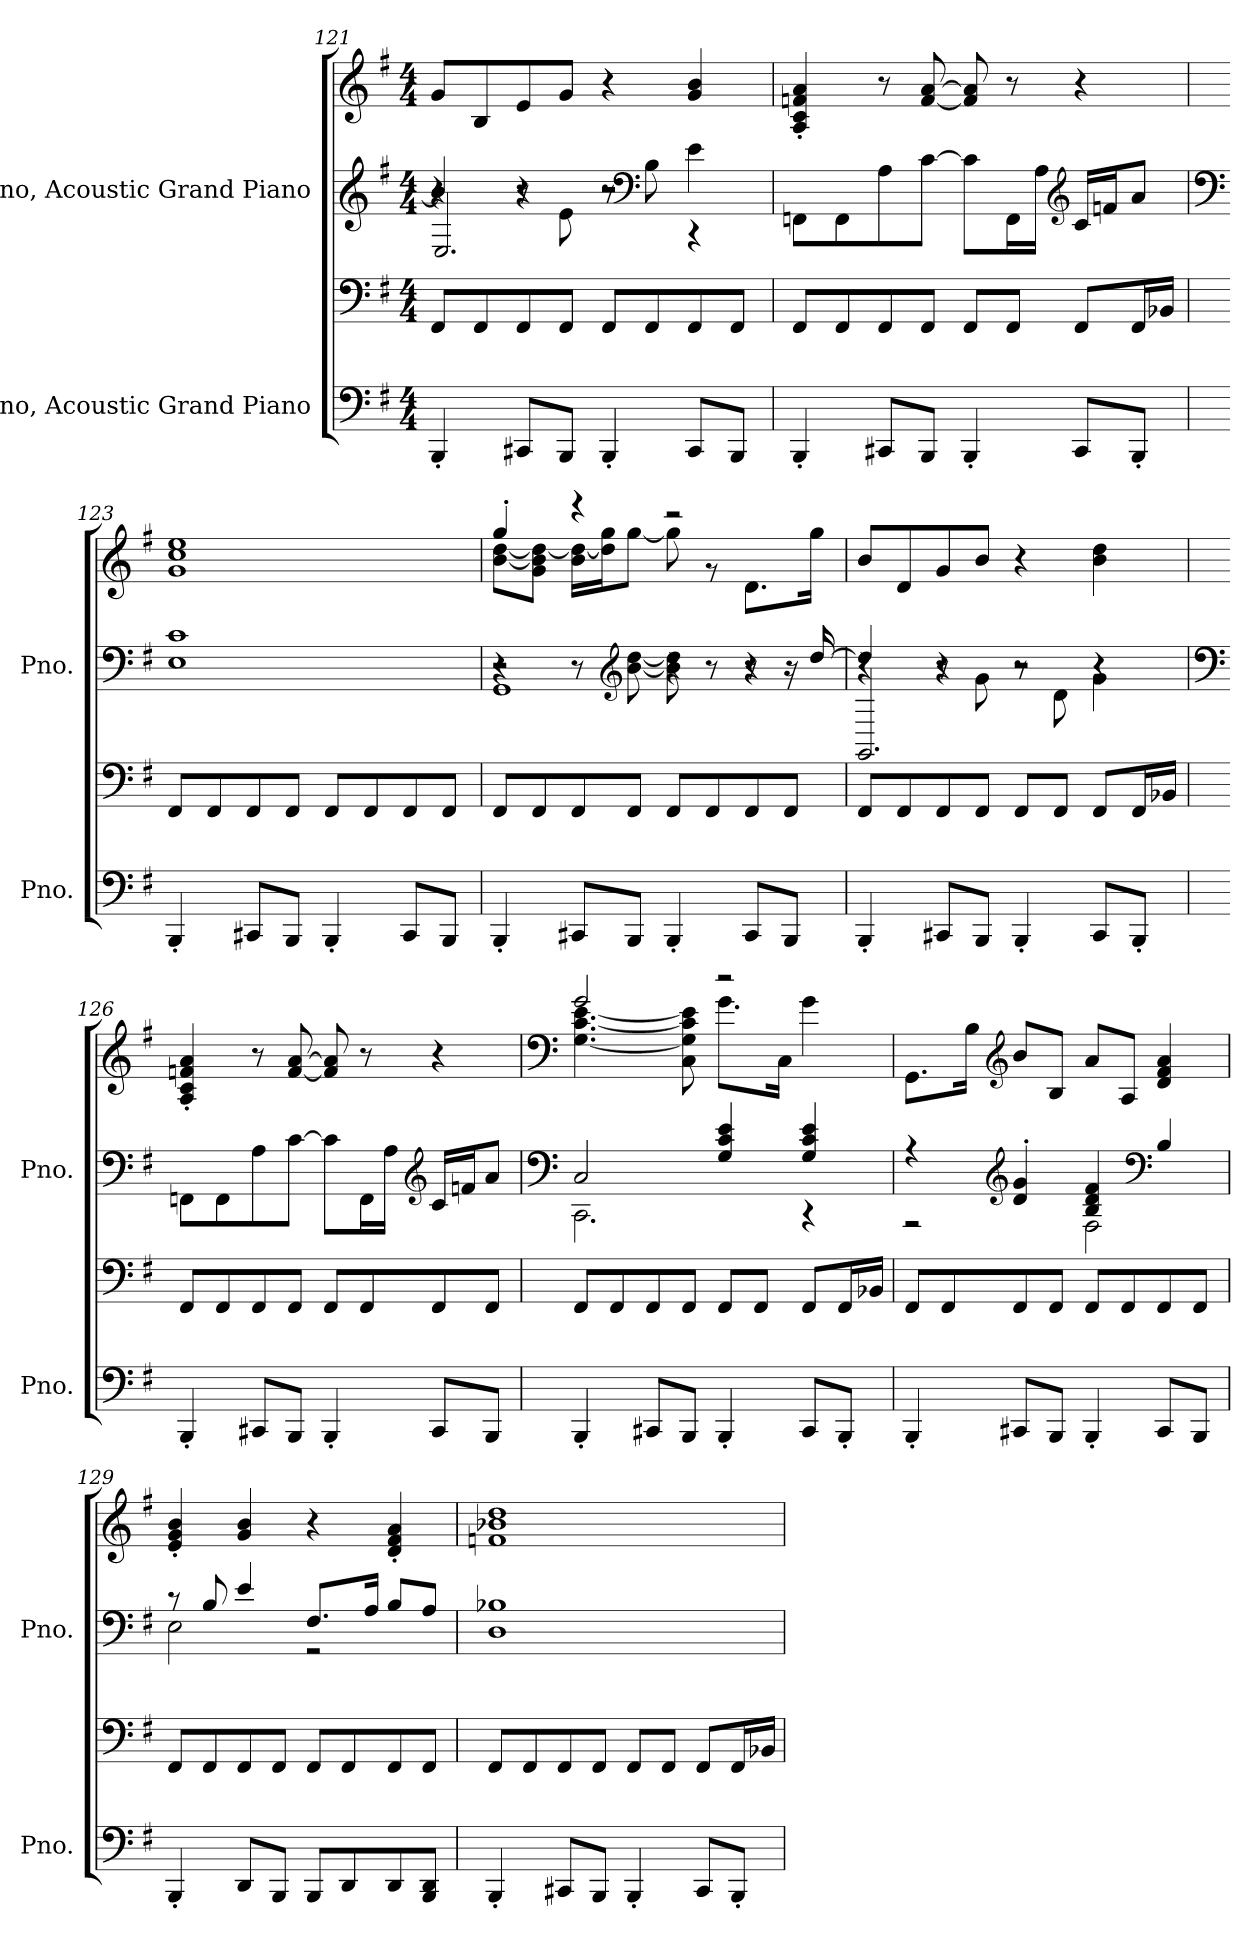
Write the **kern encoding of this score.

**kern	**kern	**kern	**kern
*part2	*part2	*part1	*part1
*staff4	*staff3	*staff2	*staff1
*I"Piano, Acoustic Grand Piano	*	*I"Piano, Acoustic Grand Piano	*
*I'Pno.	*	*I'Pno.	*
!!LO:LB:g=z
*clefF4	*clefF4	*clefG2	*clefG2
*k[f#]	*k[f#]	*k[f#]	*k[f#]
*M4/4	*M4/4	*M4/4	*M4/4
=121	=121	=121	=121
*	*	*^	*
*	*	*	*^	*
4BBB'/	8FF#/L	4b/]	4r	2.E/	8g/L
.	8FF#/	.	.	.	8B/
8CC#X/L	8FF#/	4r	8r	.	8e/
8BBB/J	8FF#/J	.	8e\	.	8g/J
4BBB'/	8FF#/L	2r	8r	.	4r
*	*	*clefF4	*	*	*
.	8FF#/	.	8B\	.	.
8CC#/L	8FF#/	.	4e\	4r	4g/ 4b/
8BBB/J	8FF#/J	.	.	.	.
*	*	*v	*v	*v	*
=122	=122	=122	=122
4BBB'/	8FF#/L	8FFn\L	4A/' 4c/' 4fn/' 4a/'
.	8FF#/	8FF\	.
8CC#X/L	8FF#/	8A\	8r
8BBB/J	8FF#/J	[8c\J	[8f/ [8a/
4BBB'/	8FF#/L	8c\L]	8f/] 8a/]
.	8FF#/J	16FF\L	8r
.	.	16A\JJ	.
*	*	*clefG2	*
8CC#/L	8FF#/L	16c/LL	4r
.	.	16fn/J	.
8BBB'/J	16FF#/L	8a/J	.
.	16BB-X/JJ	.	.
=123	=123	=123	=123
*	*	*clefF4	*
4BBB'/	8FF#/L	1E 1c	1g 1cc 1ee
.	8FF#/	.	.
8CC#X/L	8FF#/	.	.
8BBB/J	8FF#/J	.	.
4BBB'/	8FF#/L	.	.
.	8FF#/	.	.
8CC#/L	8FF#/	.	.
8BBB/J	8FF#/J	.	.
!!LO:LB:g=z
=124	=124	=124	=124
*	*	*^	*^
*	*	*	*^	*	*
4BBB'/	8FF#/L	2r	4r	1GG	4gg'/	[8b\ [8dd\L
.	8FF#/	.	.	.	.	8g\ 8b\] 8dd\_J
8CC#X/L	8FF#/	.	8r	.	4r	16b\ 16dd\_LL
.	.	.	.	.	.	16dd\] 16gg\J
*	*	*clefG2	*	*	*	*
8BBB/J	8FF#/J	.	[8b\ [8dd\	.	.	[8gg\J
4BBB'/	8FF#/L	4r	8b\] 8dd\]	.	2r	8gg\]
.	8FF#/	.	8r	.	.	8r
8CC#/L	8FF#/	8r	4r	.	.	8.d\L
8BBB/J	8FF#/J	16r	.	.	.	.
.	.	[16dd/	.	.	.	16gg\Jk
*	*	*	*	*	*v	*v
=125	=125	=125	=125	=125	=125
4BBB'/	8FF#/L	4dd/]	4r	2.GG/	8b/L
.	8FF#/	.	.	.	8d/
8CC#X/L	8FF#/	4r	8r	.	8g/
8BBB/J	8FF#/J	.	8g\	.	8b/J
4BBB'/	8FF#/L	2r	8r	.	4r
.	8FF#/J	.	8d\	.	.
8CC#/L	8FF#/L	.	4g\	4r	4b\ 4dd\
8BBB'/J	16FF#/L	.	.	.	.
.	16BB-X/JJ	.	.	.	.
*	*	*v	*v	*v	*
!!LO:PB:g=z
=126	=126	=126	=126
*	*	*clefF4	*
4BBB'/	8FF#/L	8FFn\L	4A/' 4c/' 4fn/' 4a/'
.	8FF#/	8FF\	.
8CC#X/L	8FF#/	8A\	8r
8BBB/J	8FF#/J	[8c\J	[8f/ [8a/
4BBB'/	8FF#/L	8c\L]	8f/] 8a/]
.	8FF#/	16FF\L	8r
.	.	16A\JJ	.
*	*	*clefG2	*
8CC#/L	8FF#/	16c/LL	4r
.	.	16fn/J	.
8BBB/J	8FF#/J	8a/J	.
=127	=127	=127	=127
*	*	*clefF4	*clefF4
*	*	*^	*^
4BBB'/	8FF#/L	2C/	2.CC\	2g/	[4.G\ [4.c\ [4.e\
.	8FF#/	.	.	.	.
8CC#X/L	8FF#/	.	.	.	.
8BBB/J	8FF#/J	.	.	.	8C\ 8G\] 8c\] 8e\]
4BBB'/	8FF#/L	4G/ 4c/ 4e/	.	2r	8.g\L
.	8FF#/J	.	.	.	.
.	.	.	.	.	16C\Jk
8CC#/L	8FF#/L	4G/ 4c/ 4e/	4r	.	4g\
8BBB'/J	16FF#/L	.	.	.	.
.	16BB-X/JJ	.	.	.	.
*	*	*	*	*v	*v
=128	=128	=128	=128	=128
4BBB'/	8FF#/L	4r	2r	8.GG\L
.	8FF#/	.	.	.
.	.	.	.	16B\Jk
*	*	*clefG2	*	*clefG2
8CC#X/L	8FF#/	4d/' 4g/'	.	8b/L
8BBB/J	8FF#/J	.	.	8B/J
4BBB'/	8FF#/L	4B/ 4d/ 4f#/	2F#\	8a/L
.	8FF#/	.	.	8A/J
*	*	*clefF4	*	*
8CC#/L	8FF#/	4B/	.	4d/ 4f#/ 4a/
8BBB/J	8FF#/J	.	.	.
!!LO:LB:g=z
=129	=129	=129	=129	=129
4BBB'/	8FF#/L	8r	2E\	4e/' 4g/' 4b/'
.	8FF#/	8B/	.	.
8DD/L	8FF#/	4e/	.	4g/ 4b/
8BBB/J	8FF#/J	.	.	.
8BBB/L	8FF#/L	8.F#/L	2r	4r
8DD/	8FF#/	.	.	.
.	.	16A/Jk	.	.
8DD/	8FF#/	8B/L	.	4d/' 4f#/' 4a/'
8BBB/ 8DD/J	8FF#/J	8A/J	.	.
*	*	*v	*v	*
=130	=130	=130	=130
4BBB'/	8FF#/L	1D 1B-X	1fn 1b-X 1dd
.	8FF#/	.	.
8CC#X/L	8FF#/	.	.
8BBB/J	8FF#/J	.	.
4BBB'/	8FF#/L	.	.
.	8FF#/J	.	.
8CC#/L	8FF#/L	.	.
8BBB'/J	16FF#/L	.	.
.	16BB-X/JJ	.	.
=	=	=	=
*-	*-	*-	*-
